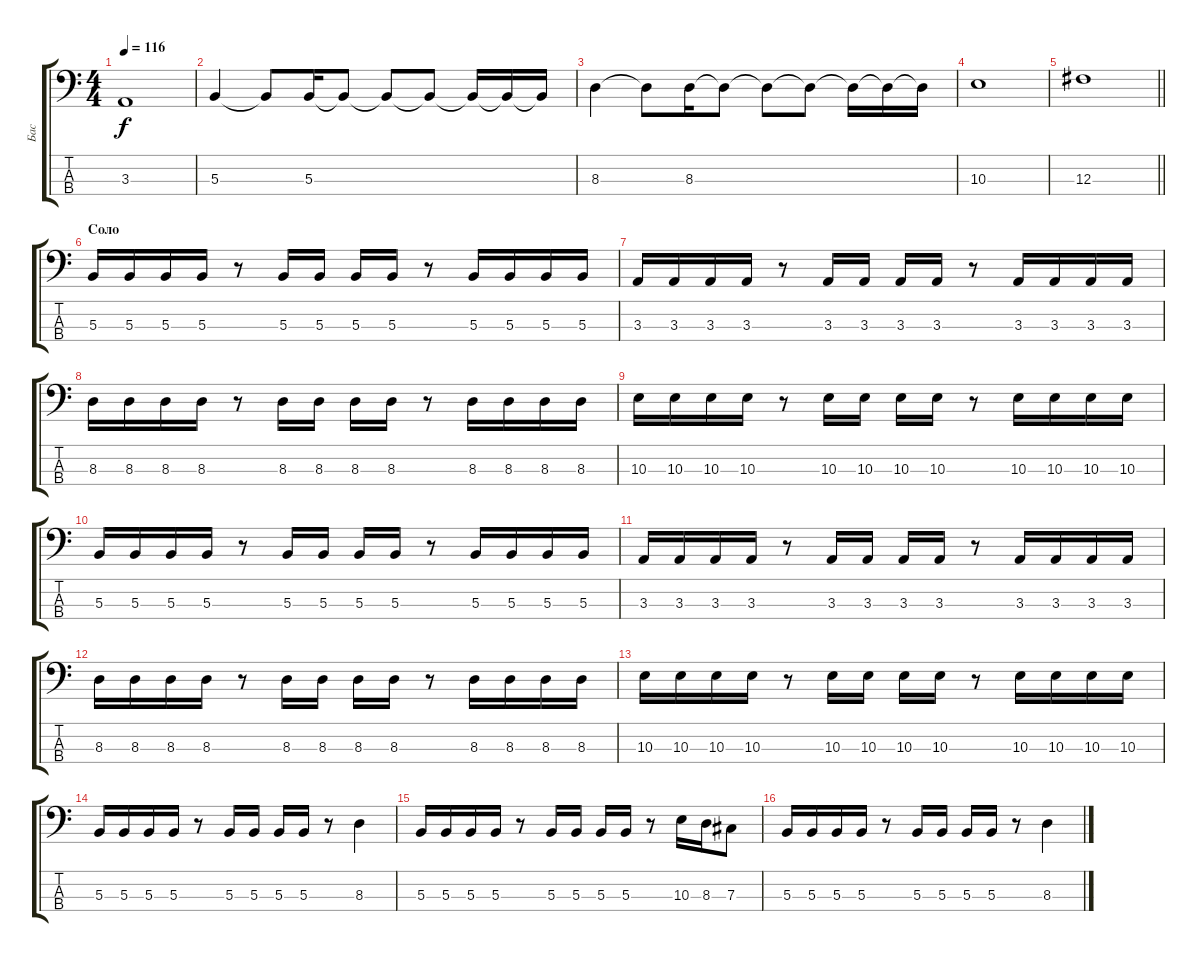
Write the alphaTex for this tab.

\track ("Бас" "Бас") {instrument electricbasspick}
\staff {score tabs}
\tuning (E2 B1 Gb1 B0) {hide}
\ts (4 4)
\tempo 116
\clef f4
\ks c
3.3.1{dy f} |
5.3.4 5.3{t}.8 5.3.16 5.3{t}.8 5.3{t}.8 5.3{t}.8 5.3{t}.16 5.3{t}.16 5.3{t}.16 |
8.3.4 8.3{t}.8 8.3.16 8.3{t}.8 8.3{t}.8 8.3{t}.8 8.3{t}.16 8.3{t}.16 8.3{t}.16 |
10.3.1 |
\barLineRight lightlight
12.3.1 |
\section ("" "Соло")
5.3.16 5.3.16 5.3.16 5.3.16 r.8 5.3.16 5.3.16 5.3.16 5.3.16 r.8 5.3.16 5.3.16 5.3.16 5.3.16 |
3.3.16 3.3.16 3.3.16 3.3.16 r.8 3.3.16 3.3.16 3.3.16 3.3.16 r.8 3.3.16 3.3.16 3.3.16 3.3.16 |
8.3.16 8.3.16 8.3.16 8.3.16 r.8 8.3.16 8.3.16 8.3.16 8.3.16 r.8 8.3.16 8.3.16 8.3.16 8.3.16 |
10.3.16 10.3.16 10.3.16 10.3.16 r.8 10.3.16 10.3.16 10.3.16 10.3.16 r.8 10.3.16 10.3.16 10.3.16 10.3.16 |
5.3.16 5.3.16 5.3.16 5.3.16 r.8 5.3.16 5.3.16 5.3.16 5.3.16 r.8 5.3.16 5.3.16 5.3.16 5.3.16 |
3.3.16 3.3.16 3.3.16 3.3.16 r.8 3.3.16 3.3.16 3.3.16 3.3.16 r.8 3.3.16 3.3.16 3.3.16 3.3.16 |
8.3.16 8.3.16 8.3.16 8.3.16 r.8 8.3.16 8.3.16 8.3.16 8.3.16 r.8 8.3.16 8.3.16 8.3.16 8.3.16 |
10.3.16 10.3.16 10.3.16 10.3.16 r.8 10.3.16 10.3.16 10.3.16 10.3.16 r.8 10.3.16 10.3.16 10.3.16 10.3.16 |
5.3.16 5.3.16 5.3.16 5.3.16 r.8 5.3.16 5.3.16 5.3.16 5.3.16 r.8 8.3.4 |
5.3.16 5.3.16 5.3.16 5.3.16 r.8 5.3.16 5.3.16 5.3.16 5.3.16 r.8 10.3.16 8.3.16 7.3.8 |
5.3.16 5.3.16 5.3.16 5.3.16 r.8 5.3.16 5.3.16 5.3.16 5.3.16 r.8 8.3.4
